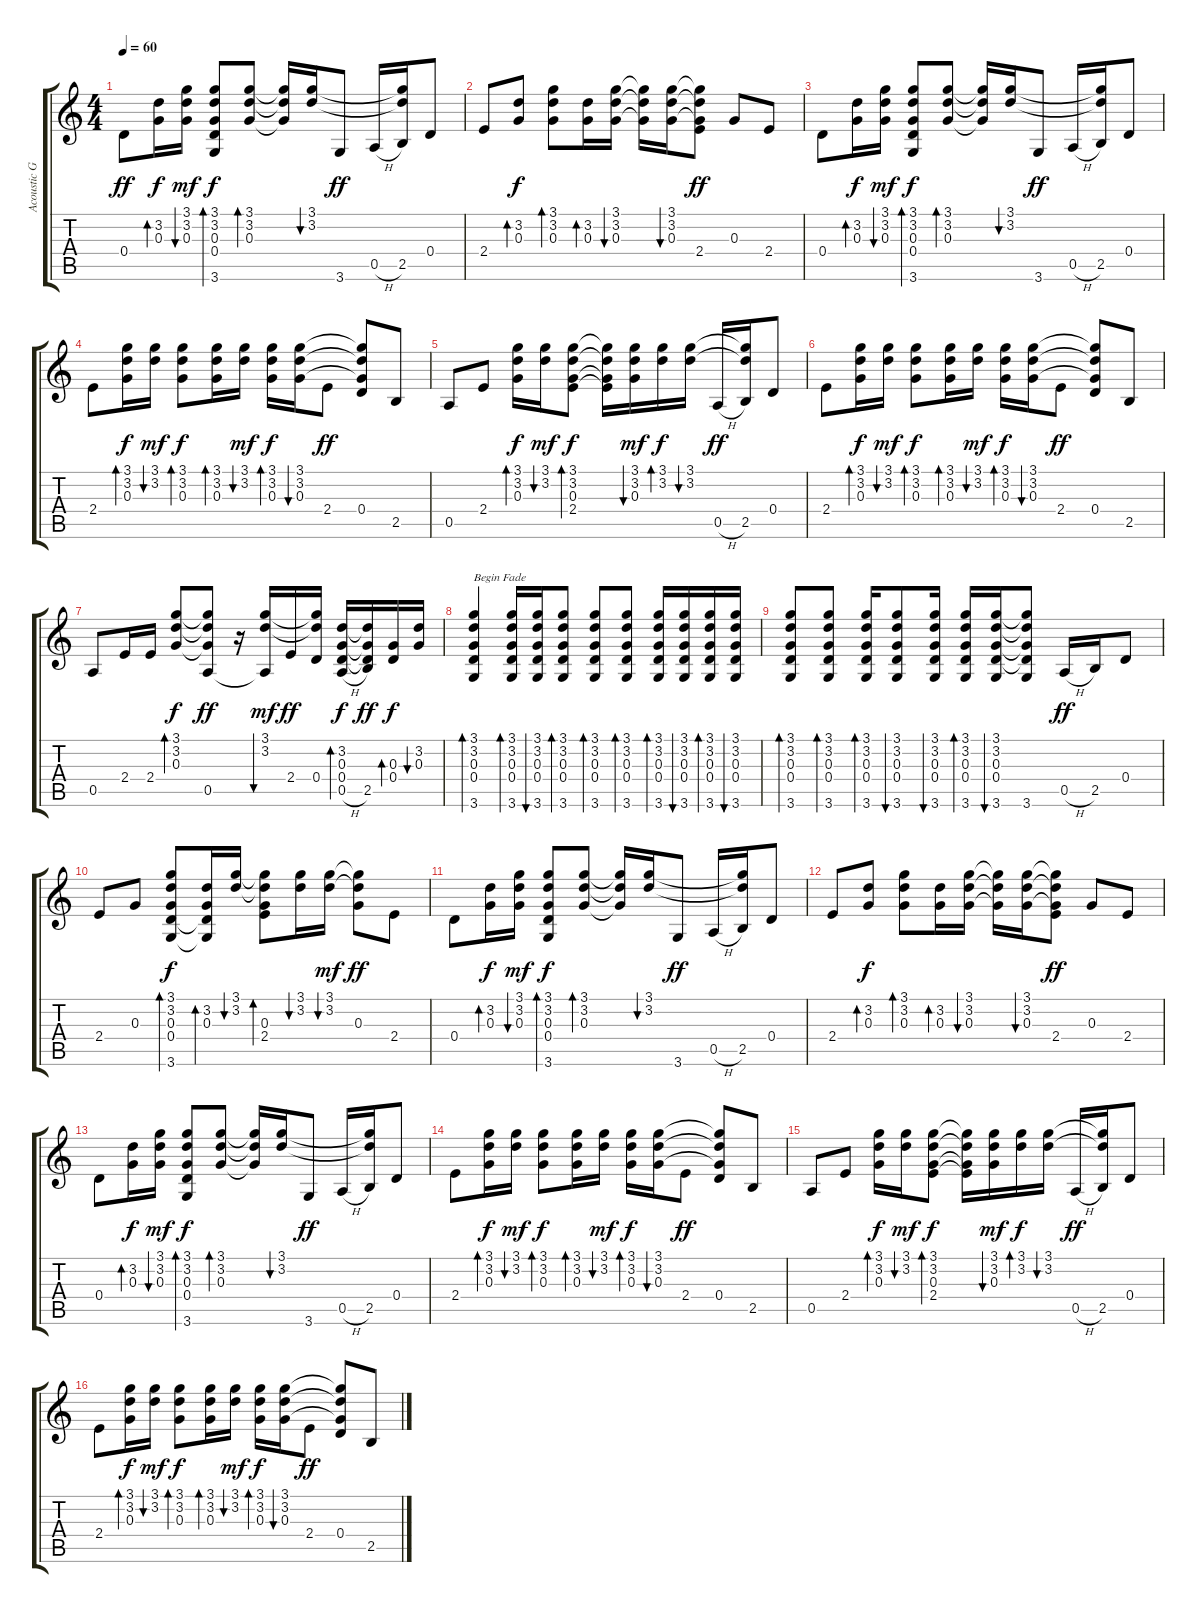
\track ("Acoustic Guitar" "Acoustic G") {instrument acousticguitarsteel}
\staff {score tabs}
\tuning (E4 B3 G3 D3 A2 E2) {hide}
\ts (4 4)
\tempo 60
\clef g2
\ks c
0.4.8{dy ff} (3.2 0.3).16{bd 120 dy f} (3.1 3.2 0.3).16{bu 120 dy mf} (3.1 3.2 0.3 0.4 3.6).8{bd 120 dy f} (3.1 3.2 0.3).8{bd 120} (3.1{t} 3.2{t} 0.3{t}).16 (3.1 3.2).16{bu 120} 3.6.8{dy ff} 0.5{h}.16 (3.1{t} 3.2{t} 2.5).16 0.4.8 |
2.4.8 (3.2 0.3).8{bd 120 dy f} (3.1 3.2 0.3).8{bd 120} (3.2 0.3).16{bd 120} (3.1 3.2 0.3).16{bu 120} (3.1{t} 3.2{t} 0.3{t}).16 (3.1 3.2 0.3).16{bu 120} (3.1{t} 3.2{t} 0.3{t} 2.4).8{dy ff} 0.3.8 2.4.8 |
0.4.8 (3.2 0.3).16{bd 120 dy f} (3.1 3.2 0.3).16{bu 120 dy mf} (3.1 3.2 0.3 0.4 3.6).8{bd 120 dy f} (3.1 3.2 0.3).8{bd 120} (3.1{t} 3.2{t} 0.3{t}).16 (3.1 3.2).16{bu 120} 3.6.8{dy ff} 0.5{h}.16 (3.1{t} 3.2{t} 2.5).16 0.4.8 |
2.4.8 (3.1 3.2 0.3).16{bd 120 dy f} (3.1 3.2).16{bu 120 dy mf} (3.1 3.2 0.3).8{bd 120 dy f} (3.1 3.2 0.3).16{bd 120} (3.1 3.2).16{bu 120 dy mf} (3.1 3.2 0.3).16{bd 120 dy f} (3.1 3.2 0.3).16{bu 120} 2.4.8{dy ff} (3.1{t} 3.2{t} 0.3{t} 0.4).8 2.5.8 |
0.5.8 2.4.8 (3.1 3.2 0.3).16{bd 120 dy f} (3.1 3.2).16{bu 120 dy mf} (3.1 3.2 0.3 2.4).8{bd 120 dy f} (3.1{t} 3.2{t} 0.3{t} 2.4{t}).16 (3.1 3.2 0.3).16{bu 120 dy mf} (3.1 3.2).16{bd 120 dy f} (3.1 3.2).16{bu 120} 0.5{h}.16{dy ff} (3.1{t} 3.2{t} 2.5).16 0.4.8 |
2.4.8 (3.1 3.2 0.3).16{bd 120 dy f} (3.1 3.2).16{bu 120 dy mf} (3.1 3.2 0.3).8{bd 120 dy f} (3.1 3.2 0.3).16{bd 120} (3.1 3.2).16{bu 120 dy mf} (3.1 3.2 0.3).16{bd 120 dy f} (3.1 3.2 0.3).16{bu 120} 2.4.8{dy ff} (3.1{t} 3.2{t} 0.3{t} 0.4).8 2.5.8 |
0.5.8 2.4.16 2.4.16 (3.1 3.2 0.3).8{bd 120 dy f} (3.1{t} 3.2{t} 0.3{t} 0.5).8{dy ff} r.16 (3.1 3.2 0.5{t}).16{bu 120 dy mf} 2.4.16{dy ff} (3.1{t} 3.2{t} 0.4).16 (3.2 0.3 0.4 0.5{h}).16{bd 120 dy f} (3.2{t} 0.3{t} 0.4{t} 2.5).16{dy ff} (0.3 0.4).16{bd 120 dy f} (3.2 0.3).16{bu 120} |
(3.1 3.2 0.3 0.4 3.6).4{bd 30 txt "Begin Fade" volume 16} (3.1 3.2 0.3 0.4 3.6).16{bd 30} (3.1 3.2 0.3 0.4 3.6).16{bu 30} (3.1 3.2 0.3 0.4 3.6).8{bd 30} (3.1 3.2 0.3 0.4 3.6).8{bd 30 volume 15} (3.1 3.2 0.3 0.4 3.6).8{bd 30} (3.1 3.2 0.3 0.4 3.6).16{bd 30} (3.1 3.2 0.3 0.4 3.6).16{bu 30} (3.1 3.2 0.3 0.4 3.6).16{bd 30} (3.1 3.2 0.3 0.4 3.6).16{bu 30} |
(3.1 3.2 0.3 0.4 3.6).8{bd 30 volume 14} (3.1 3.2 0.3 0.4 3.6).8{bd 30} (3.1 3.2 0.3 0.4 3.6).16{bd 30} (3.1 3.2 0.3 0.4 3.6).8{bu 30} (3.1 3.2 0.3 0.4 3.6).16{bu 30} (3.1 3.2 0.3 0.4 3.6).16{bd 30 volume 13} (3.1 3.2 0.3 0.4 3.6).16{bu 30} (3.1{t} 3.2{t} 0.3{t} 0.4{t} 3.6).8 0.5{h}.16{dy ff} 2.5.16 0.4.8 |
2.4.8{volume 12} 0.3.8 (3.1 3.2 0.3 0.4 3.6).8{bd 120 dy f} (3.2 0.3 0.4{t} 3.6{t}).16{bd 120} (3.1 3.2).16{bu 120} (3.1{t} 3.2{t} 0.3 2.4).8{bd 120 volume 11} (3.1 3.2).16{bu 120} (3.1 3.2).16{bu 120 dy mf} (3.1{t} 3.2{t} 0.3).8{dy ff} 2.4.8 |
0.4.8{volume 10} (3.2 0.3).16{bd 120 dy f} (3.1 3.2 0.3).16{bu 120 dy mf} (3.1 3.2 0.3 0.4 3.6).8{bd 120 dy f} (3.1 3.2 0.3).8{bd 120} (3.1{t} 3.2{t} 0.3{t}).16{volume 9} (3.1 3.2).16{bu 120} 3.6.8{dy ff} 0.5{h}.16 (3.1{t} 3.2{t} 2.5).16 0.4.8 |
2.4.8{volume 8} (3.2 0.3).8{bd 120 dy f} (3.1 3.2 0.3).8{bd 120} (3.2 0.3).16{bd 120} (3.1 3.2 0.3).16{bu 120} (3.1{t} 3.2{t} 0.3{t}).16{volume 7} (3.1 3.2 0.3).16{bu 120} (3.1{t} 3.2{t} 0.3{t} 2.4).8{dy ff} 0.3.8 2.4.8 |
0.4.8{volume 6} (3.2 0.3).16{bd 120 dy f} (3.1 3.2 0.3).16{bu 120 dy mf} (3.1 3.2 0.3 0.4 3.6).8{bd 120 dy f} (3.1 3.2 0.3).8{bd 120} (3.1{t} 3.2{t} 0.3{t}).16 (3.1 3.2).16{bu 120} 3.6.8{dy ff} 0.5{h}.16 (3.1{t} 3.2{t} 2.5).16 0.4.8 |
2.4.8{volume 5} (3.1 3.2 0.3).16{bd 120 dy f} (3.1 3.2).16{bu 120 dy mf} (3.1 3.2 0.3).8{bd 120 dy f} (3.1 3.2 0.3).16{bd 120} (3.1 3.2).16{bu 120 dy mf} (3.1 3.2 0.3).16{bd 120 dy f} (3.1 3.2 0.3).16{bu 120} 2.4.8{dy ff} (3.1{t} 3.2{t} 0.3{t} 0.4).8 2.5.8 |
0.5.8{volume 4} 2.4.8 (3.1 3.2 0.3).16{bd 120 dy f} (3.1 3.2).16{bu 120 dy mf} (3.1 3.2 0.3 2.4).8{bd 120 dy f} (3.1{t} 3.2{t} 0.3{t} 2.4{t}).16 (3.1 3.2 0.3).16{bu 120 dy mf} (3.1 3.2).16{bd 120 dy f} (3.1 3.2).16{bu 120} 0.5{h}.16{dy ff} (3.1{t} 3.2{t} 2.5).16 0.4.8 |
2.4.8{volume 3} (3.1 3.2 0.3).16{bd 120 dy f} (3.1 3.2).16{bu 120 dy mf} (3.1 3.2 0.3).8{bd 120 dy f} (3.1 3.2 0.3).16{bd 120} (3.1 3.2).16{bu 120 dy mf} (3.1 3.2 0.3).16{bd 120 dy f} (3.1 3.2 0.3).16{bu 120} 2.4.8{dy ff} (3.1{t} 3.2{t} 0.3{t} 0.4).8 2.5.8
